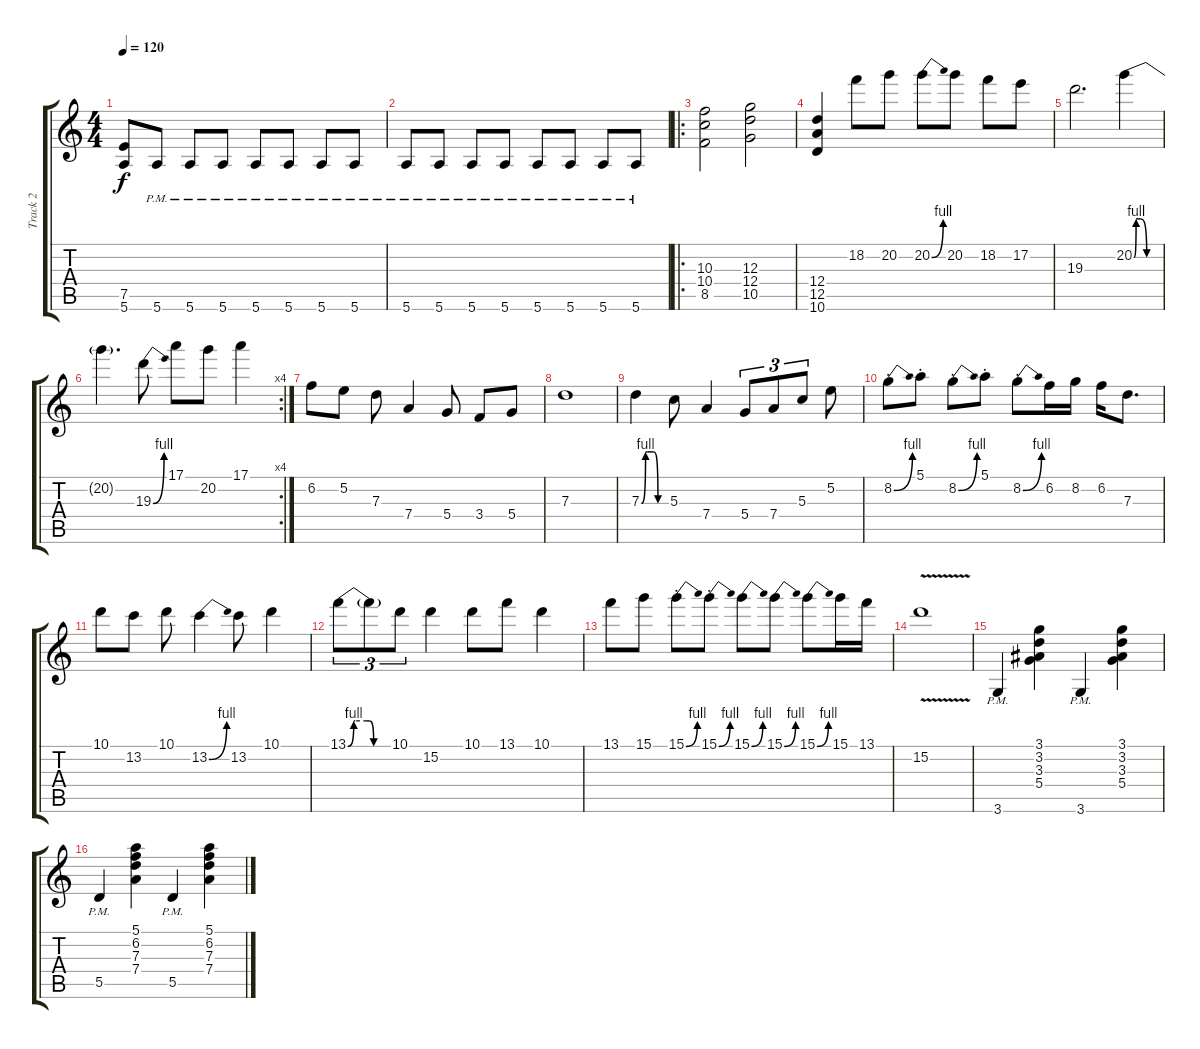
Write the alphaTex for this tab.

\track ("Track 2" "Track 2") {instrument overdrivenguitar}
\staff {score tabs}
\tuning (E4 B3 G3 D3 A2 E2) {hide}
\ts (4 4)
\tempo 120
\clef g2
\ks c
(7.5 5.6).8{dy f} 5.6{pm}.8 5.6{pm}.8 5.6{pm}.8 5.6{pm}.8 5.6{pm}.8 5.6{pm}.8 5.6{pm}.8 |
5.6{pm}.8 5.6{pm}.8 5.6{pm}.8 5.6{pm}.8 5.6{pm}.8 5.6{pm}.8 5.6{pm}.8 5.6{pm}.8 |
\ro
(10.3 10.4 8.5).2 (12.3 12.4 10.5).2 |
(12.4 12.5 10.6).4 18.2.8 20.2.8 20.2{be (bend 0 0 60 4)}.8 20.2.8 18.2.8 17.2.8 |
19.3.2{d} 20.2{be (custom 0 0 5 4 15 4 30 0 60 0)}.4 |
\rc 4
20.2{t}.4{d} 19.3{be (bend 0 0 60 4)}.8 17.1.8 20.2.8 17.1.4 |
6.2.8 5.2.8 7.3.8 7.4.4 5.4.8 3.4.8 5.4.8 |
7.3.1 |
7.3{be (custom 0 0 10 4 15 4 30 4 40 0 60 0)}.4 5.3.8 7.4.4 5.4.8{tu (3 2)} 7.4.8{tu (3 2)} 5.3.8{tu (3 2)} 5.2.8 |
8.2{be (bend 0 0 60 4) st}.8 5.1{st}.8 8.2{be (bend 0 0 60 4) st}.8 5.1{st}.8 8.2{be (bend 0 0 60 4) st}.8 6.2.16 8.2.16 6.2.16 7.3.8{d} |
10.1.8 13.2.8 10.1.8 13.2{be (bend 0 0 60 4)}.4 13.2.8 10.1.4 |
13.1{be (custom 0 0 8 4 10 4 26 4 29 4 35 0 58 0 60 0)}.8{tu (3 2)} 13.1{t}.8{tu (3 2)} 10.1.8{tu (3 2)} 15.2.4 10.1.8 13.1.8 10.1.4 |
13.1.8 15.1.8 15.1{be (bend 0 0 60 4) st}.8 15.1{be (bend 0 0 60 4) st}.8 15.1{be (bend 0 0 60 4)}.8 15.1{be (bend 0 0 60 4)}.8 15.1{be (bend 0 0 60 4)}.8 15.1.16 13.1.16 |
15.2{v}.1 |
3.6{pm}.4 (3.1 3.2 3.3 5.4).4 3.6{pm}.4 (3.1 3.2 3.3 5.4).4 |
5.5{pm}.4 (5.1 6.2 7.3 7.4).4 5.5{pm}.4 (5.1 6.2 7.3 7.4).4
